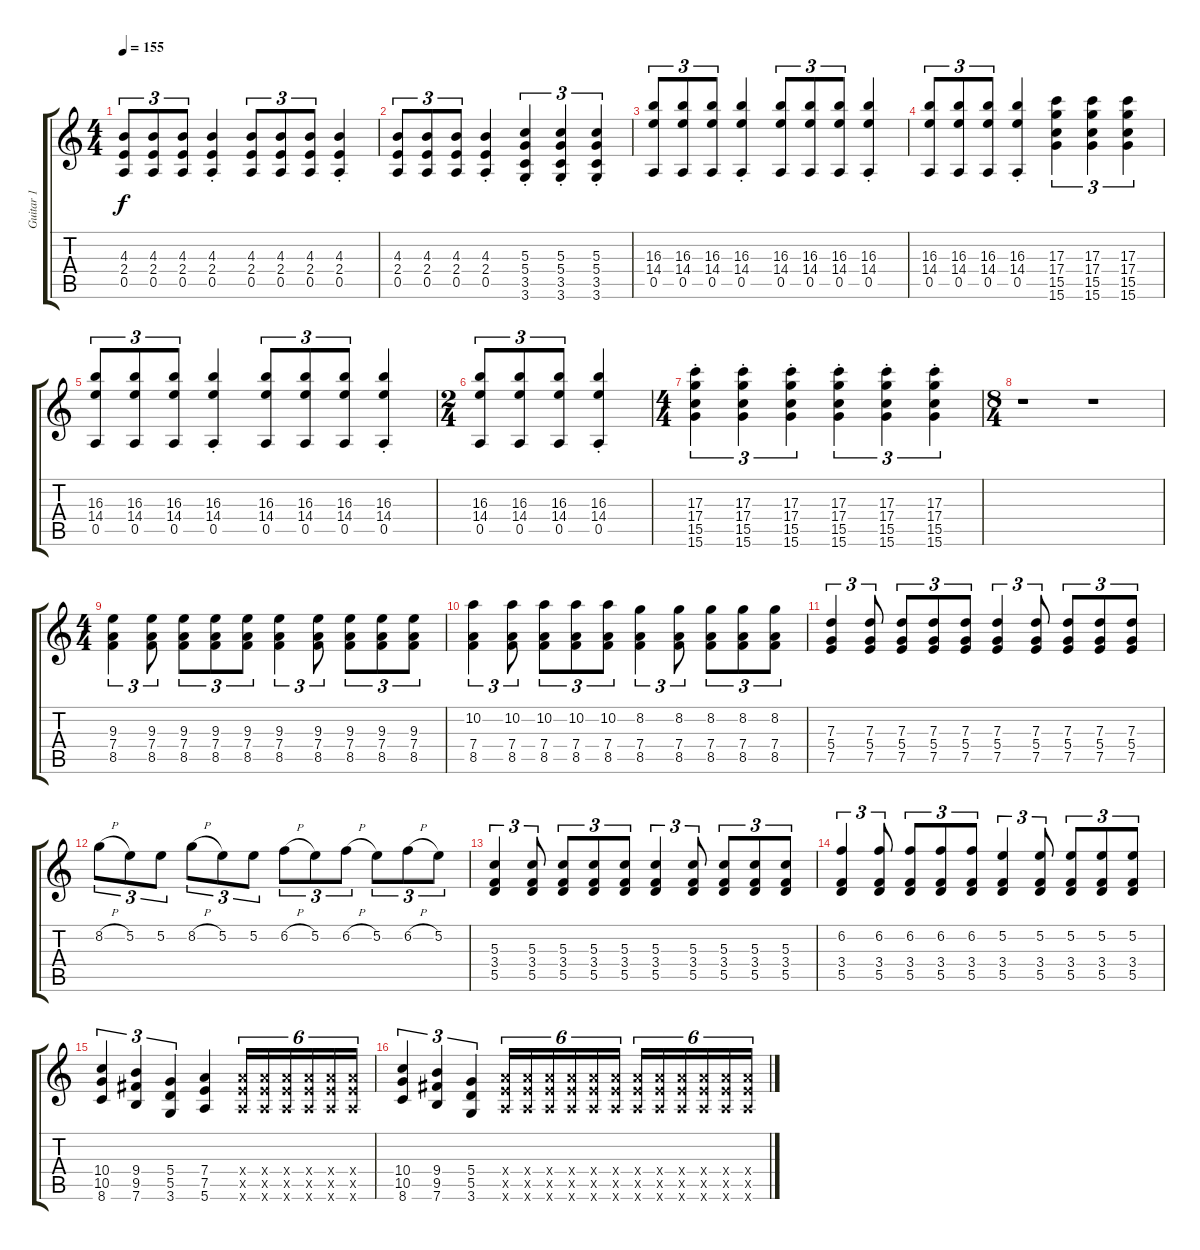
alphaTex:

\track ("Guitar 1" "Guitar 1") {instrument distortionguitar}
\staff {score tabs}
\tuning (E4 B3 G3 D3 A2 E2) {hide}
\ts (4 4)
\tempo 155
\clef g2
\ks c
(4.3 2.4 0.5).8{tu (3 2) dy f} (4.3 2.4 0.5).8{tu (3 2)} (4.3 2.4 0.5).8{tu (3 2)} (4.3{st} 2.4{st} 0.5{st}).4 (4.3 2.4 0.5).8{tu (3 2)} (4.3 2.4 0.5).8{tu (3 2)} (4.3 2.4 0.5).8{tu (3 2)} (4.3{st} 2.4{st} 0.5{st}).4 |
(4.3 2.4 0.5).8{tu (3 2)} (4.3 2.4 0.5).8{tu (3 2)} (4.3 2.4 0.5).8{tu (3 2)} (4.3{st} 2.4{st} 0.5{st}).4 (5.3{st} 5.4{st} 3.5{st} 3.6{st}).4{tu (3 2)} (5.3{st} 5.4{st} 3.5{st} 3.6{st}).4{tu (3 2)} (5.3{st} 5.4{st} 3.5{st} 3.6{st}).4{tu (3 2)} |
(16.3 14.4 0.5).8{tu (3 2)} (16.3 14.4 0.5).8{tu (3 2)} (16.3 14.4 0.5).8{tu (3 2)} (16.3{st} 14.4{st} 0.5{st}).4 (16.3 14.4 0.5).8{tu (3 2)} (16.3 14.4 0.5).8{tu (3 2)} (16.3 14.4 0.5).8{tu (3 2)} (16.3{st} 14.4{st} 0.5{st}).4 |
(16.3 14.4 0.5).8{tu (3 2)} (16.3 14.4 0.5).8{tu (3 2)} (16.3 14.4 0.5).8{tu (3 2)} (16.3{st} 14.4{st} 0.5{st}).4 (17.3 17.4 15.5 15.6).4{tu (3 2)} (17.3 17.4 15.5 15.6).4{tu (3 2)} (17.3 17.4 15.5 15.6).4{tu (3 2)} |
(16.3 14.4 0.5).8{tu (3 2)} (16.3 14.4 0.5).8{tu (3 2)} (16.3 14.4 0.5).8{tu (3 2)} (16.3{st} 14.4{st} 0.5{st}).4 (16.3 14.4 0.5).8{tu (3 2)} (16.3 14.4 0.5).8{tu (3 2)} (16.3 14.4 0.5).8{tu (3 2)} (16.3{st} 14.4{st} 0.5{st}).4 |
\ts (2 4)
(16.3 14.4 0.5).8{tu (3 2)} (16.3 14.4 0.5).8{tu (3 2)} (16.3 14.4 0.5).8{tu (3 2)} (16.3{st} 14.4{st} 0.5{st}).4 |
\ts (4 4)
(17.3{st} 17.4{st} 15.5{st} 15.6{st}).4{tu (3 2)} (17.3{st} 17.4{st} 15.5{st} 15.6{st}).4{tu (3 2)} (17.3{st} 17.4{st} 15.5{st} 15.6{st}).4{tu (3 2)} (17.3{st} 17.4{st} 15.5{st} 15.6{st}).4{tu (3 2)} (17.3{st} 17.4{st} 15.5{st} 15.6{st}).4{tu (3 2)} (17.3{st} 17.4{st} 15.5{st} 15.6{st}).4{tu (3 2)} |
\ts (8 4)
r.1 r.1 |
\ts (4 4)
(9.3 7.4 8.5).4{tu (3 2)} (9.3 7.4 8.5).8{tu (3 2)} (9.3 7.4 8.5).8{tu (3 2)} (9.3 7.4 8.5).8{tu (3 2)} (9.3 7.4 8.5).8{tu (3 2)} (9.3 7.4 8.5).4{tu (3 2)} (9.3 7.4 8.5).8{tu (3 2)} (9.3 7.4 8.5).8{tu (3 2)} (9.3 7.4 8.5).8{tu (3 2)} (9.3 7.4 8.5).8{tu (3 2)} |
(10.2 7.4 8.5).4{tu (3 2)} (10.2 7.4 8.5).8{tu (3 2)} (10.2 7.4 8.5).8{tu (3 2)} (10.2 7.4 8.5).8{tu (3 2)} (10.2 7.4 8.5).8{tu (3 2)} (8.2 7.4 8.5).4{tu (3 2)} (8.2 7.4 8.5).8{tu (3 2)} (8.2 7.4 8.5).8{tu (3 2)} (8.2 7.4 8.5).8{tu (3 2)} (8.2 7.4 8.5).8{tu (3 2)} |
(7.3 5.4 7.5).4{tu (3 2)} (7.3 5.4 7.5).8{tu (3 2)} (7.3 5.4 7.5).8{tu (3 2)} (7.3 5.4 7.5).8{tu (3 2)} (7.3 5.4 7.5).8{tu (3 2)} (7.3 5.4 7.5).4{tu (3 2)} (7.3 5.4 7.5).8{tu (3 2)} (7.3 5.4 7.5).8{tu (3 2)} (7.3 5.4 7.5).8{tu (3 2)} (7.3 5.4 7.5).8{tu (3 2)} |
8.2{h}.8{tu (3 2)} 5.2.8{tu (3 2)} 5.2.8{tu (3 2)} 8.2{h}.8{tu (3 2)} 5.2.8{tu (3 2)} 5.2.8{tu (3 2)} 6.2{h}.8{tu (3 2)} 5.2.8{tu (3 2)} 6.2{h}.8{tu (3 2)} 5.2.8{tu (3 2)} 6.2{h}.8{tu (3 2)} 5.2.8{tu (3 2)} |
(5.3 3.4 5.5).4{tu (3 2)} (5.3 3.4 5.5).8{tu (3 2)} (5.3 3.4 5.5).8{tu (3 2)} (5.3 3.4 5.5).8{tu (3 2)} (5.3 3.4 5.5).8{tu (3 2)} (5.3 3.4 5.5).4{tu (3 2)} (5.3 3.4 5.5).8{tu (3 2)} (5.3 3.4 5.5).8{tu (3 2)} (5.3 3.4 5.5).8{tu (3 2)} (5.3 3.4 5.5).8{tu (3 2)} |
(6.2 3.4 5.5).4{tu (3 2)} (6.2 3.4 5.5).8{tu (3 2)} (6.2 3.4 5.5).8{tu (3 2)} (6.2 3.4 5.5).8{tu (3 2)} (6.2 3.4 5.5).8{tu (3 2)} (5.2 3.4 5.5).4{tu (3 2)} (5.2 3.4 5.5).8{tu (3 2)} (5.2 3.4 5.5).8{tu (3 2)} (5.2 3.4 5.5).8{tu (3 2)} (5.2 3.4 5.5).8{tu (3 2)} |
(10.4 10.5 8.6).4{tu (3 2)} (9.4 9.5 7.6).4{tu (3 2)} (5.4 5.5 3.6).4{tu (3 2)} (7.4 7.5 5.6).4 (7.4{x} 7.5{x} 5.6{x}).16{tu (6 4)} (7.4{x} 7.5{x} 5.6{x}).16{tu (6 4)} (7.4{x} 7.5{x} 5.6{x}).16{tu (6 4)} (7.4{x} 7.5{x} 5.6{x}).16{tu (6 4)} (7.4{x} 7.5{x} 5.6{x}).16{tu (6 4)} (7.4{x} 7.5{x} 5.6{x}).16{tu (6 4)} |
(10.4 10.5 8.6).4{tu (3 2)} (9.4 9.5 7.6).4{tu (3 2)} (5.4 5.5 3.6).4{tu (3 2)} (7.4{x} 7.5{x} 5.6{x}).16{tu (6 4)} (7.4{x} 7.5{x} 5.6{x}).16{tu (6 4)} (7.4{x} 7.5{x} 5.6{x}).16{tu (6 4)} (7.4{x} 7.5{x} 5.6{x}).16{tu (6 4)} (7.4{x} 7.5{x} 5.6{x}).16{tu (6 4)} (7.4{x} 7.5{x} 5.6{x}).16{tu (6 4)} (7.4{x} 7.5{x} 5.6{x}).16{tu (6 4)} (7.4{x} 7.5{x} 5.6{x}).16{tu (6 4)} (7.4{x} 7.5{x} 5.6{x}).16{tu (6 4)} (7.4{x} 7.5{x} 5.6{x}).16{tu (6 4)} (7.4{x} 7.5{x} 5.6{x}).16{tu (6 4)} (7.4{x} 7.5{x} 5.6{x}).16{tu (6 4)}
